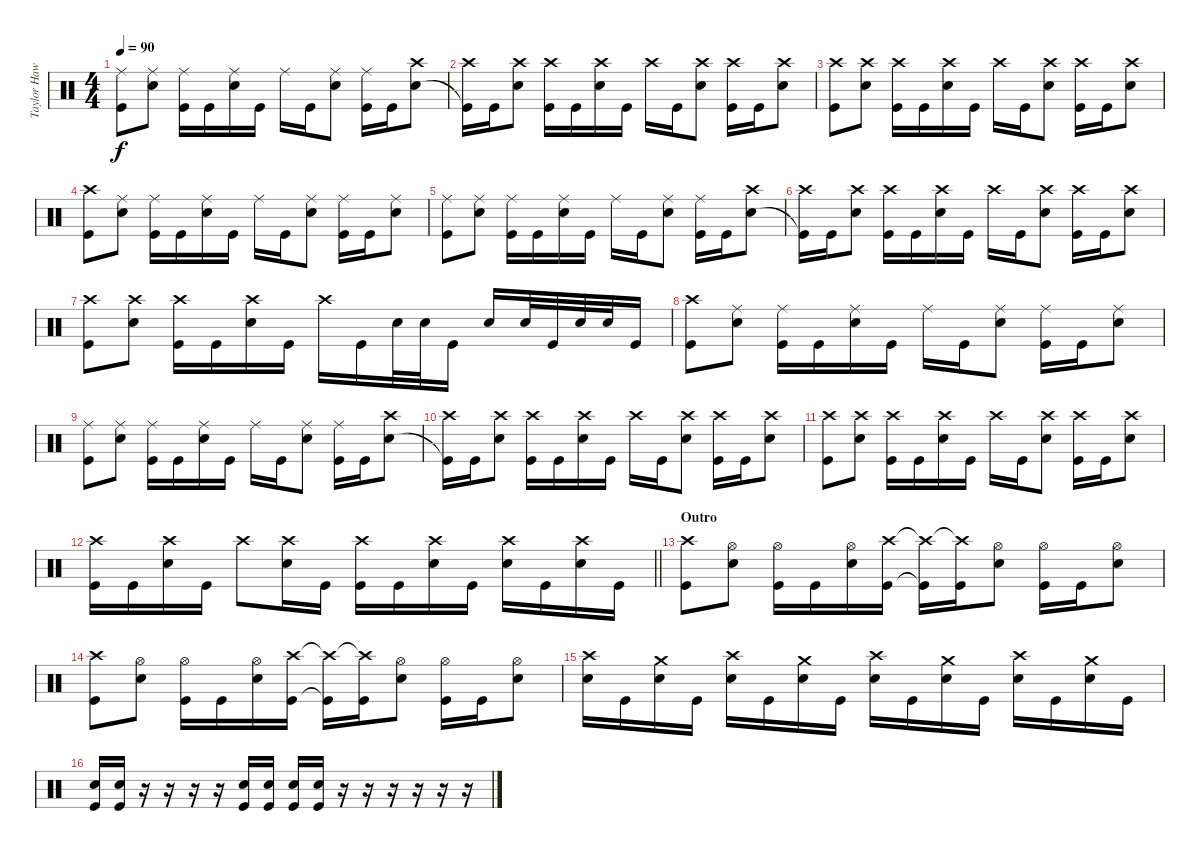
\track ("Taylor Hawkins" "Taylor Haw") {instrument percussion}
\staff {score}
\articulation defaults
\ts (4 4)
\tempo 90
\clef neutral
\ks c
("Ride (middle)" "Kick (hit)").8{dy f} ("Ride (middle)" "Electric Snare (hit)").8 ("Ride (middle)" "Kick (hit)").16 "Kick (hit)".16 ("Ride (middle)" "Electric Snare (hit)").16 "Kick (hit)".16 "Ride (middle)".16 "Kick (hit)".16 ("Ride (middle)" "Electric Snare (hit)").8 ("Ride (middle)" "Kick (hit)").16 "Kick (hit)".16 ("Crash high (hit)" "Snare (hit) 2").8 |
("Crash high (hit)" "Kick (hit)"{t}).16 "Kick (hit)".16 ("Crash high (hit)" "Electric Snare (hit)").8 ("Crash high (hit)" "Kick (hit)").16 "Kick (hit)".16 ("Crash high (hit)" "Electric Snare (hit)").16 "Kick (hit)".16 "Crash high (hit)".16 "Kick (hit)".16 ("Crash high (hit)" "Electric Snare (hit)").8 ("Crash high (hit)" "Kick (hit)").16 "Kick (hit)".16 ("Crash high (hit)" "Snare (hit) 2").8 |
("Crash high (hit)" "Kick (hit)").8 ("Crash high (hit)" "Electric Snare (hit)").8 ("Crash high (hit)" "Kick (hit)").16 "Kick (hit)".16 ("Crash high (hit)" "Electric Snare (hit)").16 "Kick (hit)".16 "Crash high (hit)".16 "Kick (hit)".16 ("Crash high (hit)" "Electric Snare (hit)").8 ("Crash high (hit)" "Kick (hit)").16 "Kick (hit)".16 ("Crash high (hit)" "Electric Snare (hit)").8 |
("Crash high (hit)" "Kick (hit)").8 ("Ride (middle)" "Electric Snare (hit)").8 ("Ride (middle)" "Kick (hit)").16 "Kick (hit)".16 ("Ride (middle)" "Electric Snare (hit)").16 "Kick (hit)".16 "Ride (middle)".16 "Kick (hit)".16 ("Ride (middle)" "Electric Snare (hit)").8 ("Ride (middle)" "Kick (hit)").16 "Kick (hit)".16 ("Ride (middle)" "Snare (hit) 2").8 |
("Ride (middle)" "Kick (hit)").8 ("Ride (middle)" "Electric Snare (hit)").8 ("Ride (middle)" "Kick (hit)").16 "Kick (hit)".16 ("Ride (middle)" "Electric Snare (hit)").16 "Kick (hit)".16 "Ride (middle)".16 "Kick (hit)".16 ("Ride (middle)" "Electric Snare (hit)").8 ("Ride (middle)" "Kick (hit)").16 "Kick (hit)".16 ("Crash high (hit)" "Snare (hit) 2").8 |
("Crash high (hit)" "Kick (hit)"{t}).16 "Kick (hit)".16 ("Crash high (hit)" "Electric Snare (hit)").8 ("Crash high (hit)" "Kick (hit)").16 "Kick (hit)".16 ("Crash high (hit)" "Electric Snare (hit)").16 "Kick (hit)".16 "Crash high (hit)".16 "Kick (hit)".16 ("Crash high (hit)" "Electric Snare (hit)").8 ("Crash high (hit)" "Kick (hit)").16 "Kick (hit)".16 ("Crash high (hit)" "Snare (hit) 2").8 |
("Crash high (hit)" "Kick (hit)").8 ("Crash high (hit)" "Electric Snare (hit)").8 ("Crash high (hit)" "Kick (hit)").16 "Kick (hit)".16 ("Crash high (hit)" "Electric Snare (hit)").16 "Kick (hit)".16 "Crash high (hit)".16 "Kick (hit)".16 "Electric Snare (hit)".32 "Electric Snare (hit)".32 "Kick (hit)".16 "Electric Snare (hit)".16 "Electric Snare (hit)".32 "Kick (hit)".32 "Electric Snare (hit)".32 "Electric Snare (hit)".32 "Kick (hit)".16 |
("Crash high (hit)" "Kick (hit)").8 ("Ride (middle)" "Electric Snare (hit)").8 ("Ride (middle)" "Kick (hit)").16 "Kick (hit)".16 ("Ride (middle)" "Electric Snare (hit)").16 "Kick (hit)".16 "Ride (middle)".16 "Kick (hit)".16 ("Ride (middle)" "Electric Snare (hit)").8 ("Ride (middle)" "Kick (hit)").16 "Kick (hit)".16 ("Ride (middle)" "Snare (hit) 2").8 |
("Ride (middle)" "Kick (hit)").8 ("Ride (middle)" "Electric Snare (hit)").8 ("Ride (middle)" "Kick (hit)").16 "Kick (hit)".16 ("Ride (middle)" "Electric Snare (hit)").16 "Kick (hit)".16 "Ride (middle)".16 "Kick (hit)".16 ("Ride (middle)" "Electric Snare (hit)").8 ("Ride (middle)" "Kick (hit)").16 "Kick (hit)".16 ("Crash high (hit)" "Snare (hit) 2").8 |
("Crash high (hit)" "Kick (hit)"{t}).16 "Kick (hit)".16 ("Crash high (hit)" "Electric Snare (hit)").8 ("Crash high (hit)" "Kick (hit)").16 "Kick (hit)".16 ("Crash high (hit)" "Electric Snare (hit)").16 "Kick (hit)".16 "Crash high (hit)".16 "Kick (hit)".16 ("Crash high (hit)" "Electric Snare (hit)").8 ("Crash high (hit)" "Kick (hit)").16 "Kick (hit)".16 ("Crash high (hit)" "Snare (hit) 2").8 |
("Crash high (hit)" "Kick (hit)").8 ("Crash high (hit)" "Electric Snare (hit)").8 ("Crash high (hit)" "Kick (hit)").16 "Kick (hit)".16 ("Crash high (hit)" "Electric Snare (hit)").16 "Kick (hit)".16 "Crash high (hit)".16 "Kick (hit)".16 ("Crash high (hit)" "Electric Snare (hit)").8 ("Crash high (hit)" "Kick (hit)").16 "Kick (hit)".16 ("Crash high (hit)" "Electric Snare (hit)").8 |
\barLineRight lightlight
("Crash high (hit)" "Kick (hit)").16 "Kick (hit)".16 ("Crash high (hit)" "Electric Snare (hit)").16 "Kick (hit)".16 "Crash high (hit)".8 ("Crash high (hit)" "Electric Snare (hit)").16 "Kick (hit)".16 ("Crash high (hit)" "Kick (hit)").16 "Kick (hit)".16 ("Crash high (hit)" "Electric Snare (hit)").16 "Kick (hit)".16 ("Crash high (hit)" "Electric Snare (hit)").16 "Kick (hit)".16 ("Crash high (hit)" "Electric Snare (hit)").16 "Kick (hit)".16 |
\section ("" "Outro")
("Crash high (hit)" "Kick (hit)").8 ("Hi-Hat (open)" "Snare (hit) 2").8 ("Hi-Hat (open)" "Kick (hit)").16 "Kick (hit)".16 ("Hi-Hat (open)" "Snare (hit) 2").16 ("Crash high (hit)" "Kick (hit)").16 ("Crash high (hit)"{t} "Kick (hit)"{t}).16 ("Crash high (hit)"{t} "Kick (hit)").16 ("Hi-Hat (open)" "Snare (hit) 2").8 ("Hi-Hat (open)" "Kick (hit)").16 "Kick (hit)".16 ("Hi-Hat (open)" "Snare (hit) 2").8 |
("Crash high (hit)" "Kick (hit)").8 ("Hi-Hat (open)" "Snare (hit) 2").8 ("Hi-Hat (open)" "Kick (hit)").16 "Kick (hit)".16 ("Hi-Hat (open)" "Snare (hit) 2").16 ("Crash high (hit)" "Kick (hit)").16 ("Crash high (hit)"{t} "Kick (hit)"{t}).16 ("Crash high (hit)"{t} "Kick (hit)").16 ("Hi-Hat (open)" "Snare (hit) 2").8 ("Hi-Hat (open)" "Kick (hit)").16 "Kick (hit)".16 ("Hi-Hat (open)" "Snare (hit) 2").8 |
("Crash high (hit)" "Electric Snare (hit)").16 "Kick (hit)".16 ("Crash medium (hit)" "Electric Snare (hit)").16 "Kick (hit)".16 ("Crash high (hit)" "Electric Snare (hit)").16 "Kick (hit)".16 ("Crash medium (hit)" "Electric Snare (hit)").16 "Kick (hit)".16 ("Crash high (hit)" "Electric Snare (hit)").16 "Kick (hit)".16 ("Crash medium (hit)" "Electric Snare (hit)").16 "Kick (hit)".16 ("Crash high (hit)" "Electric Snare (hit)").16 "Kick (hit)".16 ("Crash medium (hit)" "Electric Snare (hit)").16 "Kick (hit)".16 |
("Electric Snare (hit)" "Kick (hit)").16 ("Electric Snare (hit)" "Kick (hit)").16 r.16 r.16 r.16 r.16 ("Electric Snare (hit)" "Kick (hit)").16 ("Electric Snare (hit)" "Kick (hit)").16 ("Electric Snare (hit)" "Kick (hit)").16 ("Electric Snare (hit)" "Kick (hit)").16 r.16 r.16 r.16 r.16 r.16 r.16
